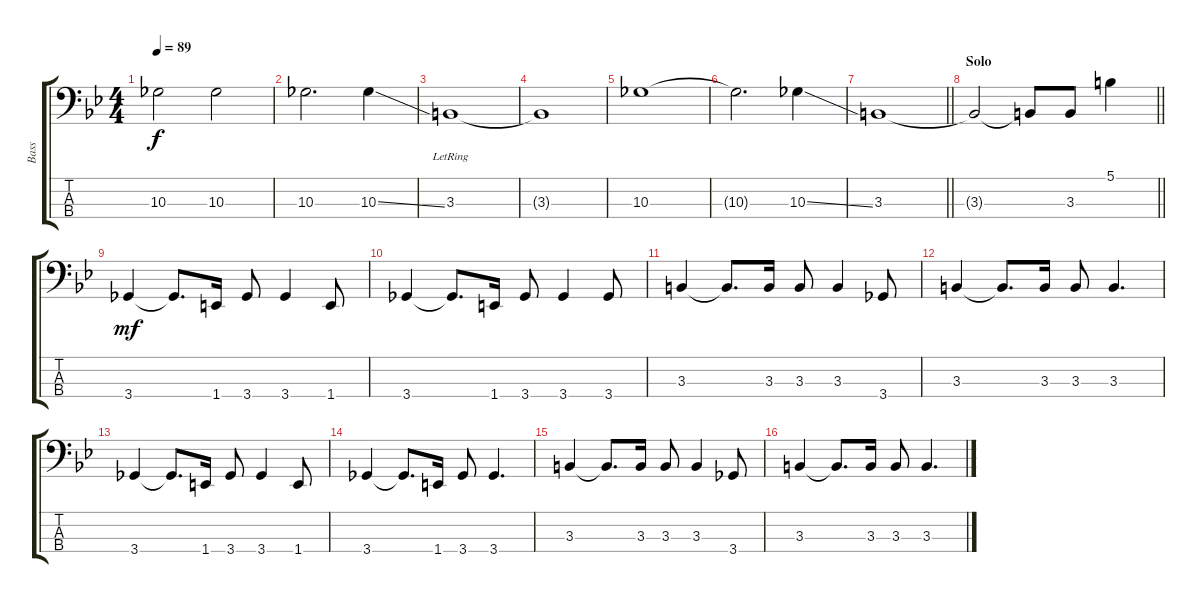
\track ("Bass" "Bass") {instrument electricbasspick}
\staff {score tabs}
\tuning (Gb2 Db2 Ab1 Eb1) {hide}
\ts (4 4)
\tempo 89
\clef f4
\ks bb
10.3.2{dy f instrument electricbasspick} 10.3.2 |
10.3.2{d} 10.3{ss}.4 |
3.3{lr}.1 |
3.3{t}.1 |
10.3.1 |
10.3{t}.2{d} 10.3{ss}.4 |
\barLineRight lightlight
3.3.1 |
\section ("" "Solo")
\barLineRight lightlight
3.3{t}.2 3.3{t}.8 3.3.8 5.1.4 |
3.4.4{dy mf} 3.4{t}.8{d} 1.4.16 3.4.8 3.4.4 1.4.8 |
3.4.4 3.4{t}.8{d} 1.4.16 3.4.8 3.4.4 3.4.8 |
3.3.4 3.3{t}.8{d} 3.3.16 3.3.8 3.3.4 3.4.8 |
3.3.4 3.3{t}.8{d} 3.3.16 3.3.8 3.3.4{d} |
3.4.4 3.4{t}.8{d} 1.4.16 3.4.8 3.4.4 1.4.8 |
3.4.4 3.4{t}.8{d} 1.4.16 3.4.8 3.4.4{d} |
3.3.4 3.3{t}.8{d} 3.3.16 3.3.8 3.3.4 3.4.8 |
3.3.4 3.3{t}.8{d} 3.3.16 3.3.8 3.3.4{d}
